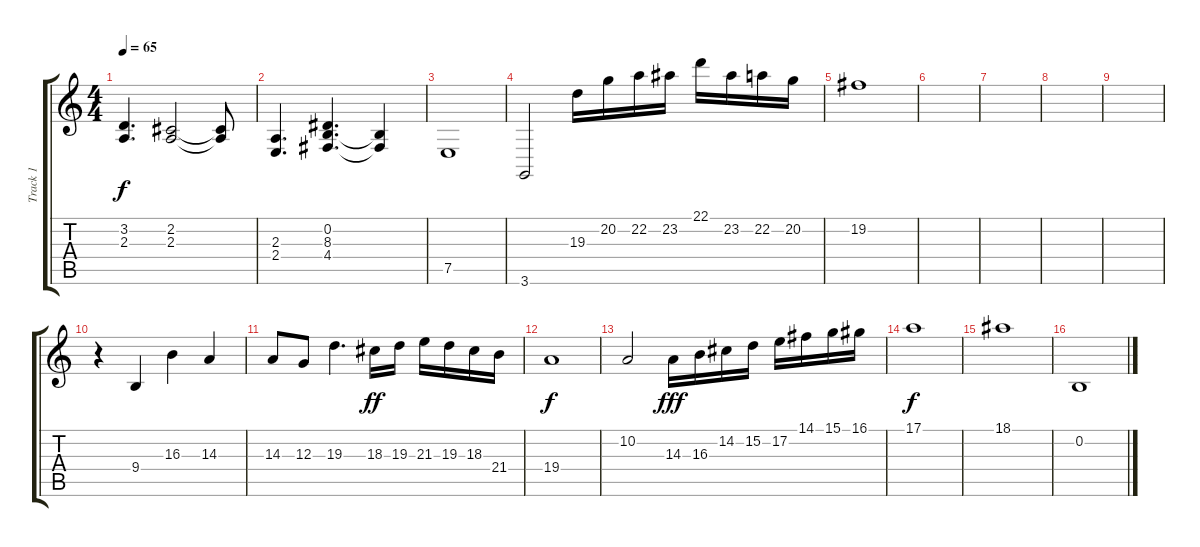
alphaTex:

\track ("Track 1" "Track 1") {instrument stringensemble2}
\staff {score tabs}
\tuning (E4 B3 G3 D3 A2 E2) {hide}
\ts (4 4)
\tempo 65
\clef g2
\ks c
(3.2 2.3).4{d dy f} (2.2 2.3).2 (2.2{t} 2.3{t}).8 |
(2.3 2.4).4{d} (0.2 8.3 4.4).4{d} (0.2{t} 4.4{t}).4 |
7.5.1 |
3.6.2 19.3.16{volume 16} 20.2.16 22.2.16 23.2.16 22.1.16 23.2.16 22.2.16 20.2.16 |
19.2.1 |
|
|
|
|
r.4 9.4.4 16.3.4 14.3.4 |
14.3.8 12.3.8 19.3.4{d} 18.3.16{dy ff} 19.3.16 21.3.16 19.3.16 18.3.16 21.4.16 |
19.4.1{dy f} |
10.2.2 14.3.16{dy fff} 16.3.16 14.2.16 15.2.16 17.2.16 14.1.16 15.1.16 16.1.16 |
17.1.1{dy f} |
18.1.1 |
0.2.1
